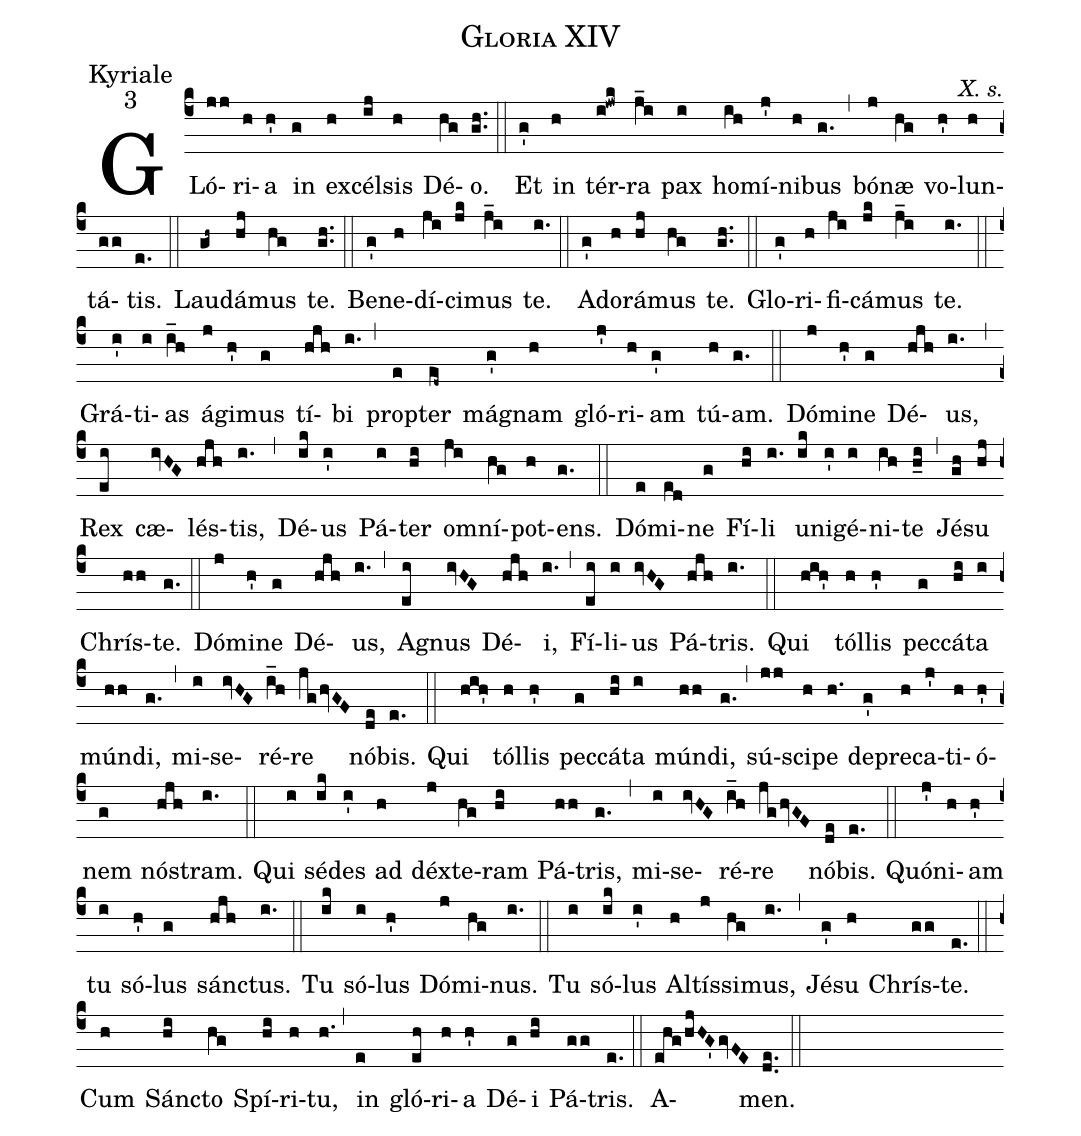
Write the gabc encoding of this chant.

name:Gloria XIV;
office-part:Kyriale;
mode:3;
commentary:X. s.;
%%
(c4) GLó(jj)ri(h)a(h') in(g) ex(h)cél(ij)sis(h) Dé(hg)o.(gh..) (::)
Et(g') in(h) tér(i!jwk)ra(j_i) pax(i) ho(ih)mí(j')ni(h)bus(g.) (,) bó(j)næ(hg) vo(h')lun(h)tá(gg)tis.(e.) (::)
Lau(gh~)dá(hj)mus(hg) te.(gh..) (::)
Be(g')ne(h)dí(ji)ci(jk)mus(j_i) te.(i.) (::)
Ad(g')o(h)rá(hj)mus(hg) te.(gh..) (::)
Glo(g')ri(h)fi(ji)cá(jk)mus(j_i) te.(i.) (::)
Grá(i')ti(i)as(i_h) á(j)gi(h')mus(g) tí(hjh)bi(i.) (,) prop(e)ter(ed~) má(g')gnam(h) gló(j')ri(h)am(g') tú(h)am.(g.) (::)
Dó(j)mi(h')ne(g) Dé(hjh)us,(i.) (,) Rex(ei) cæ(ivHG)lés(hjh)tis,(i.) (,) Dé(ik)us(i') Pá(i)ter(hi) om(ji)ní(hg)pot(h)ens.(g.) (::)
Dó(e)mi(ed)ne(g) Fí(hi)li(i.) u(ik)ni(i')gé(i)ni(ih)te(h_i) (,) Jé(gh)su(hj) Chrís(hh)te.(g.) (::)
Dó(j)mi(h')ne(g) Dé(hjh)us,(i.) (,) A(ei)gnus(ivHG) Dé(hjh)i,(i.) (,) Fí(ei)li(i)us(ivHG) Pá(hjh)tris.(i.) (::)
Qui(hih') tól(h)lis(h') pec(g)cá(hi)ta(i) mún(hh)di,(g.) (,) mi(i)se(ivHG)ré(i_h)re(jghvGF) nó(de)bis.(e.) (::)
Qui(hih') tól(h)lis(h') pec(g)cá(hi)ta(i) mún(hh)di,(g.) (,) sú(jj)sci(h)pe(h.) de(g')pre(h)ca(j')ti(h)ó(h')nem(g) nós(hjh)tram.(i.) (::)
Qui(i) sé(ik)des(i') ad(h) déx(j)te(hg)ram(hi) Pá(hh)tris,(g.) (,) mi(i)se(ivHG)ré(i_h)re(jghvGF) nó(de)bis.(e.) (::)
Quón(j')i(h)am(h') tu(i) só(h')lus(g) sánc(hjh)tus.(i.) (::)
Tu(ik) só(i)lus(h') Dó(j)mi(hg)nus.(i.) (::)
Tu(i) só(ik)lus(i') Al(h)tís(j)si(hg)mus,(i.) (,) Jé(g')su(h) Chrís(gg)te.(e.) (::)
Cum(h) Sánc(hi)to(hg) Spí(hi)ri(h)tu,(h.) (,) in(e) gló(eh)ri(h)a(h') Dé(g)i(hi) Pá(gg)tris.(e.) (::)
A(ehg/hjHG'gvFE)men.(de..) (::)
